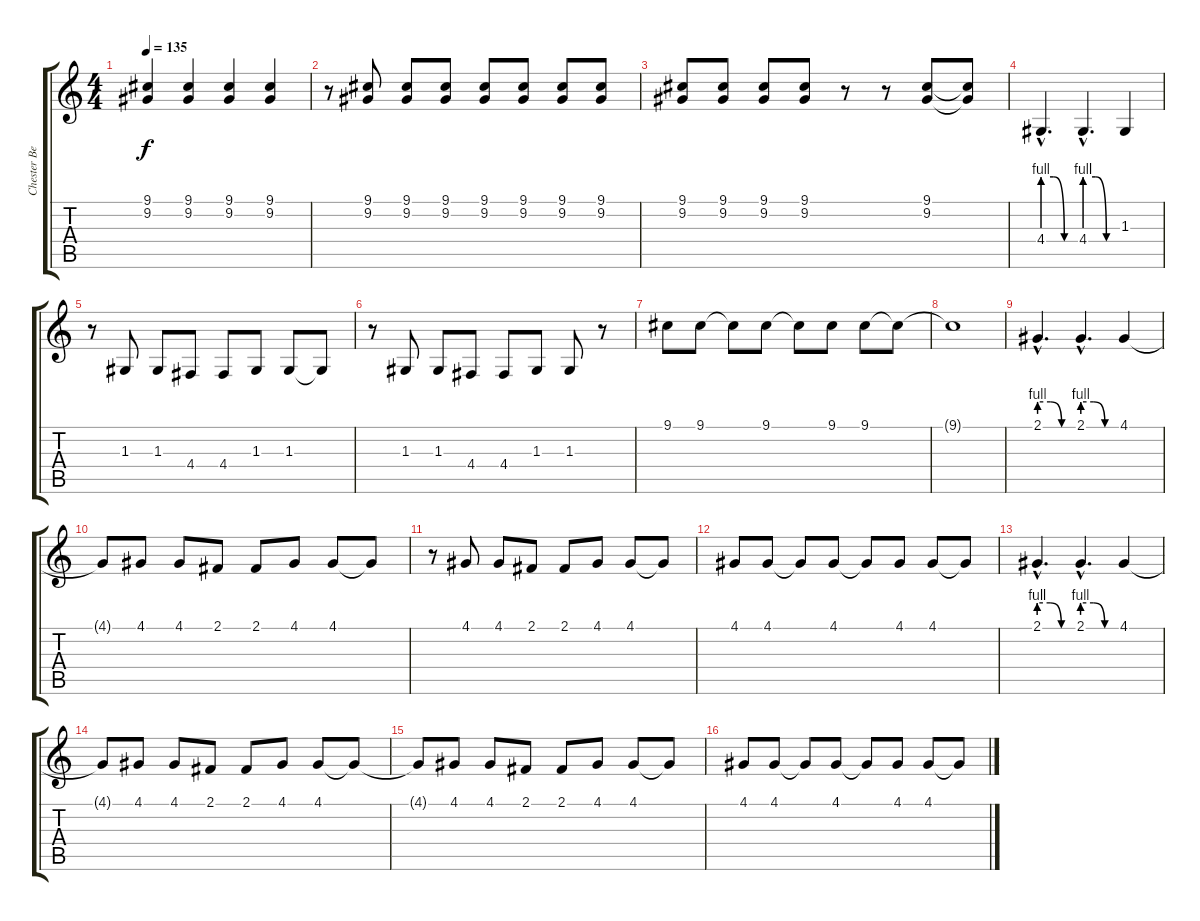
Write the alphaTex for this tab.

\track ("Chester Bennington (Vocals)" "Chester Be") {instrument harmonica}
\staff {score tabs}
\tuning (E4 B3 G3 D3 A2 E2) {hide}
\ts (4 4)
\tempo 135
\clef g2
\ks c
(9.1 9.2).4{dy f} (9.1 9.2).4 (9.1 9.2).4 (9.1 9.2).4 |
r.8 (9.1 9.2).8 (9.1 9.2).8 (9.1 9.2).8 (9.1 9.2).8 (9.1 9.2).8 (9.1 9.2).8 (9.1 9.2).8 |
(9.1 9.2).8 (9.1 9.2).8 (9.1 9.2).8 (9.1 9.2).8 r.8 r.8 (9.1 9.2).8 (9.1{t} 9.2{t}).8 |
4.4{be (custom 0 4 20 4 40 0 60 0) hac}.4{d} 4.4{be (custom 0 4 20 4 40 0 60 0) hac}.4{d} 1.3.4 |
r.8 1.3.8 1.3.8 4.4.8 4.4.8 1.3.8 1.3.8 1.3{t}.8 |
r.8 1.3.8 1.3.8 4.4.8 4.4.8 1.3.8 1.3.8 r.8 |
9.1.8 9.1.8 9.1{t}.8 9.1.8 9.1{t}.8 9.1.8 9.1.8 9.1{t}.8 |
9.1{t}.1 |
2.1{be (custom 0 4 20 4 40 0 60 0) hac}.4{d} 2.1{be (custom 0 4 20 4 40 0 60 0) hac}.4{d} 4.1.4 |
4.1{t}.8 4.1.8 4.1.8 2.1.8 2.1.8 4.1.8 4.1.8 4.1{t}.8 |
r.8 4.1.8 4.1.8 2.1.8 2.1.8 4.1.8 4.1.8 4.1{t}.8 |
4.1.8 4.1.8 4.1{t}.8 4.1.8 4.1{t}.8 4.1.8 4.1.8 4.1{t}.8 |
2.1{be (custom 0 4 20 4 40 0 60 0) hac}.4{d} 2.1{be (custom 0 4 20 4 40 0 60 0) hac}.4{d} 4.1.4 |
4.1{t}.8 4.1.8 4.1.8 2.1.8 2.1.8 4.1.8 4.1.8 4.1{t}.8 |
4.1{t}.8 4.1.8 4.1.8 2.1.8 2.1.8 4.1.8 4.1.8 4.1{t}.8 |
4.1.8 4.1.8 4.1{t}.8 4.1.8 4.1{t}.8 4.1.8 4.1.8 4.1{t}.8
